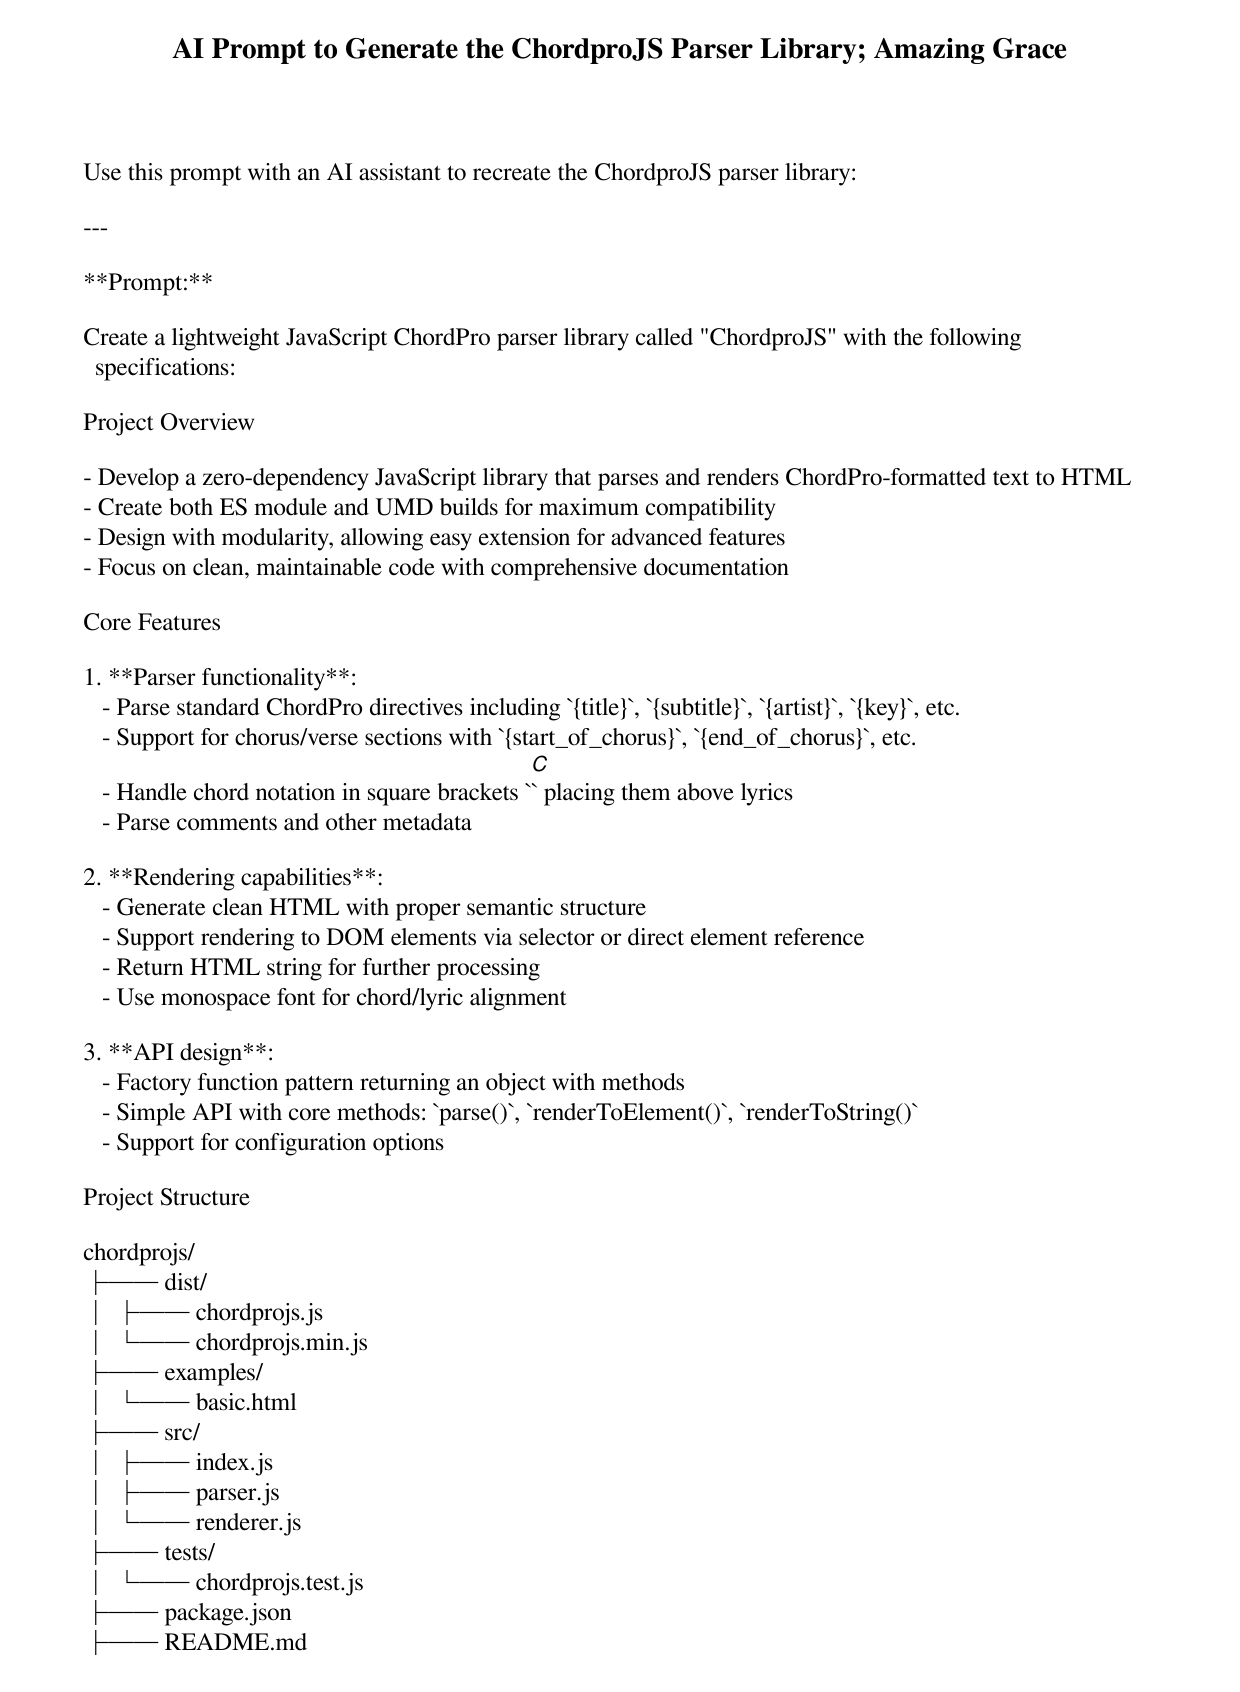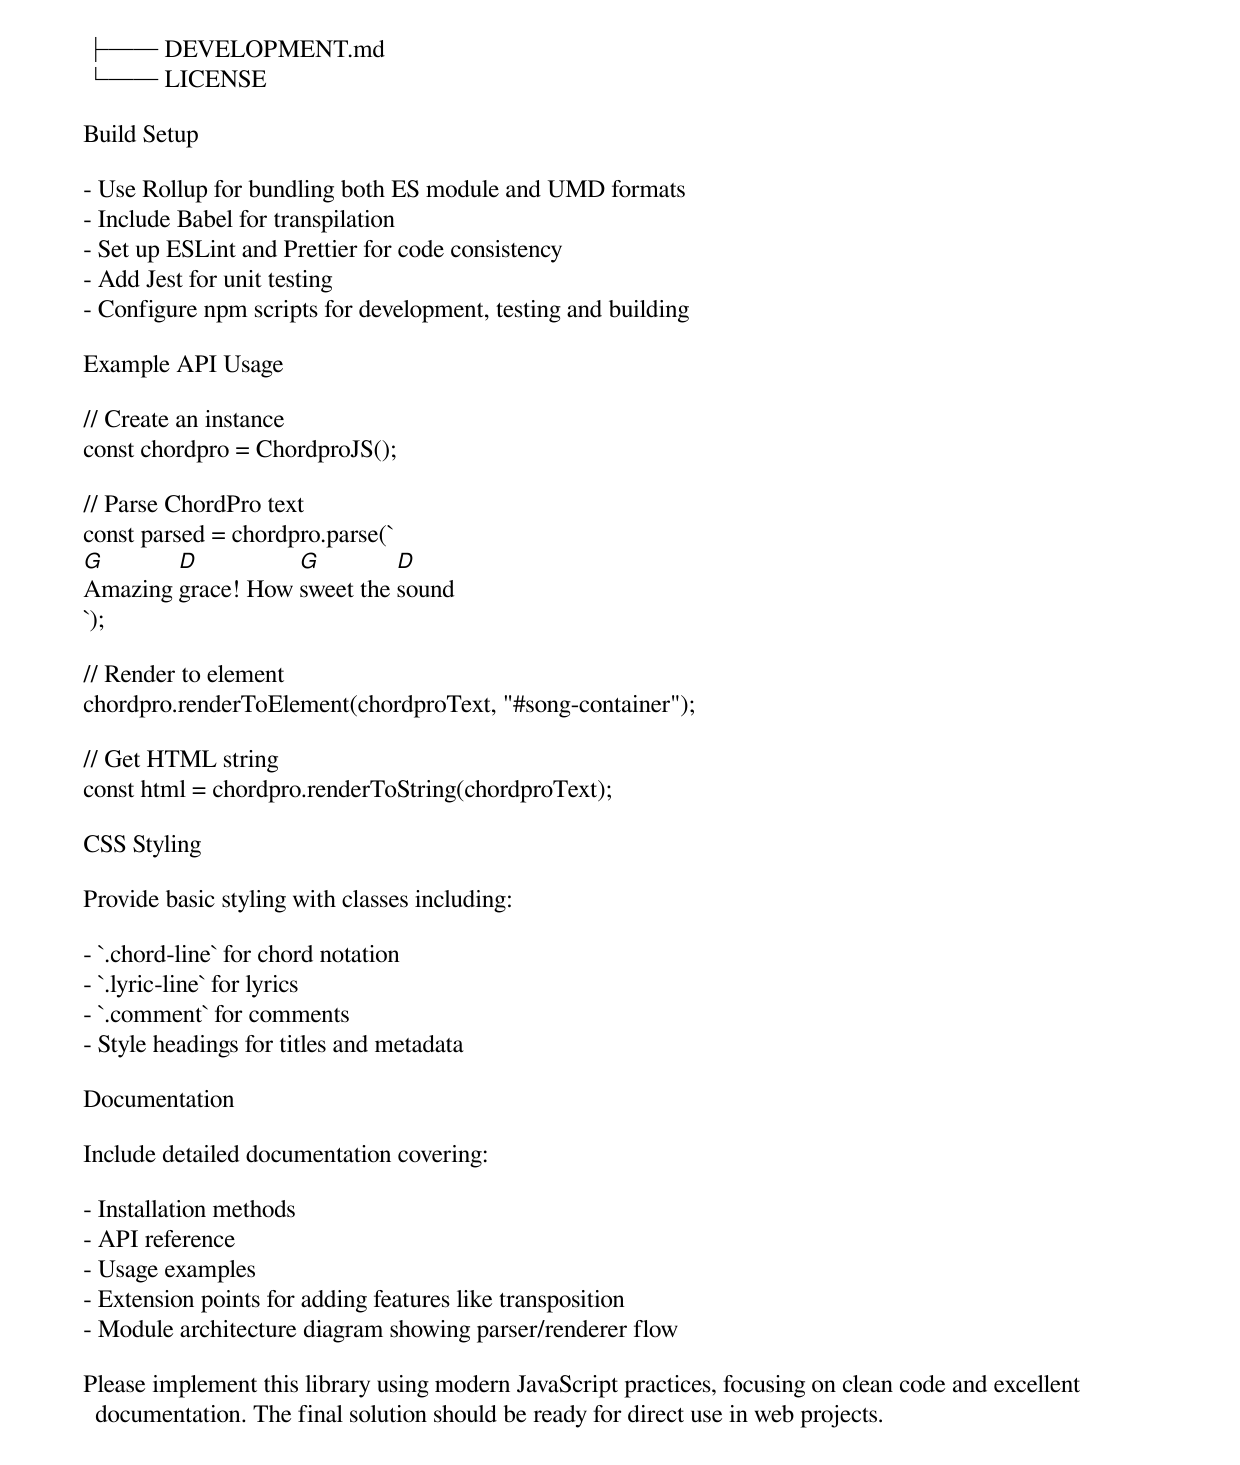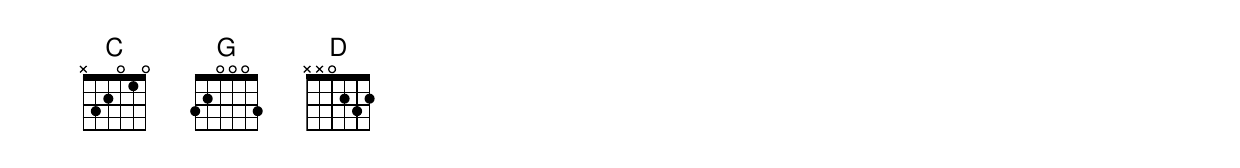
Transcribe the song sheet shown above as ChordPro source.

AI Prompt to Generate the ChordproJS Parser Library

Use this prompt with an AI assistant to recreate the ChordproJS parser library:

---

**Prompt:**

Create a lightweight JavaScript ChordPro parser library called "ChordproJS" with the following specifications:

Project Overview

- Develop a zero-dependency JavaScript library that parses and renders ChordPro-formatted text to HTML
- Create both ES module and UMD builds for maximum compatibility
- Design with modularity, allowing easy extension for advanced features
- Focus on clean, maintainable code with comprehensive documentation

Core Features

1. **Parser functionality**:
   - Parse standard ChordPro directives including `{title}`, `{subtitle}`, `{artist}`, `{key}`, etc.
   - Support for chorus/verse sections with `{start_of_chorus}`, `{end_of_chorus}`, etc.
   - Handle chord notation in square brackets `[C]` placing them above lyrics
   - Parse comments and other metadata

2. **Rendering capabilities**:
   - Generate clean HTML with proper semantic structure
   - Support rendering to DOM elements via selector or direct element reference
   - Return HTML string for further processing
   - Use monospace font for chord/lyric alignment

3. **API design**:
   - Factory function pattern returning an object with methods
   - Simple API with core methods: `parse()`, `renderToElement()`, `renderToString()`
   - Support for configuration options

Project Structure

chordprojs/
├── dist/
│ ├── chordprojs.js
│ └── chordprojs.min.js
├── examples/
│ └── basic.html
├── src/
│ ├── index.js
│ ├── parser.js
│ └── renderer.js
├── tests/
│ └── chordprojs.test.js
├── package.json
├── README.md
├── DEVELOPMENT.md
└── LICENSE

Build Setup

- Use Rollup for bundling both ES module and UMD formats
- Include Babel for transpilation
- Set up ESLint and Prettier for code consistency
- Add Jest for unit testing
- Configure npm scripts for development, testing and building

Example API Usage

// Create an instance
const chordpro = ChordproJS();

// Parse ChordPro text
const parsed = chordpro.parse(`
{title: Amazing Grace}
[G]Amazing [D]grace! How [G]sweet the [D]sound
`);

// Render to element
chordpro.renderToElement(chordproText, "#song-container");

// Get HTML string
const html = chordpro.renderToString(chordproText);

CSS Styling

Provide basic styling with classes including:

- `.chord-line` for chord notation
- `.lyric-line` for lyrics
- `.comment` for comments
- Style headings for titles and metadata

Documentation

Include detailed documentation covering:

- Installation methods
- API reference
- Usage examples
- Extension points for adding features like transposition
- Module architecture diagram showing parser/renderer flow

Please implement this library using modern JavaScript practices, focusing on clean code and excellent documentation. The final solution should be ready for direct use in web projects.
